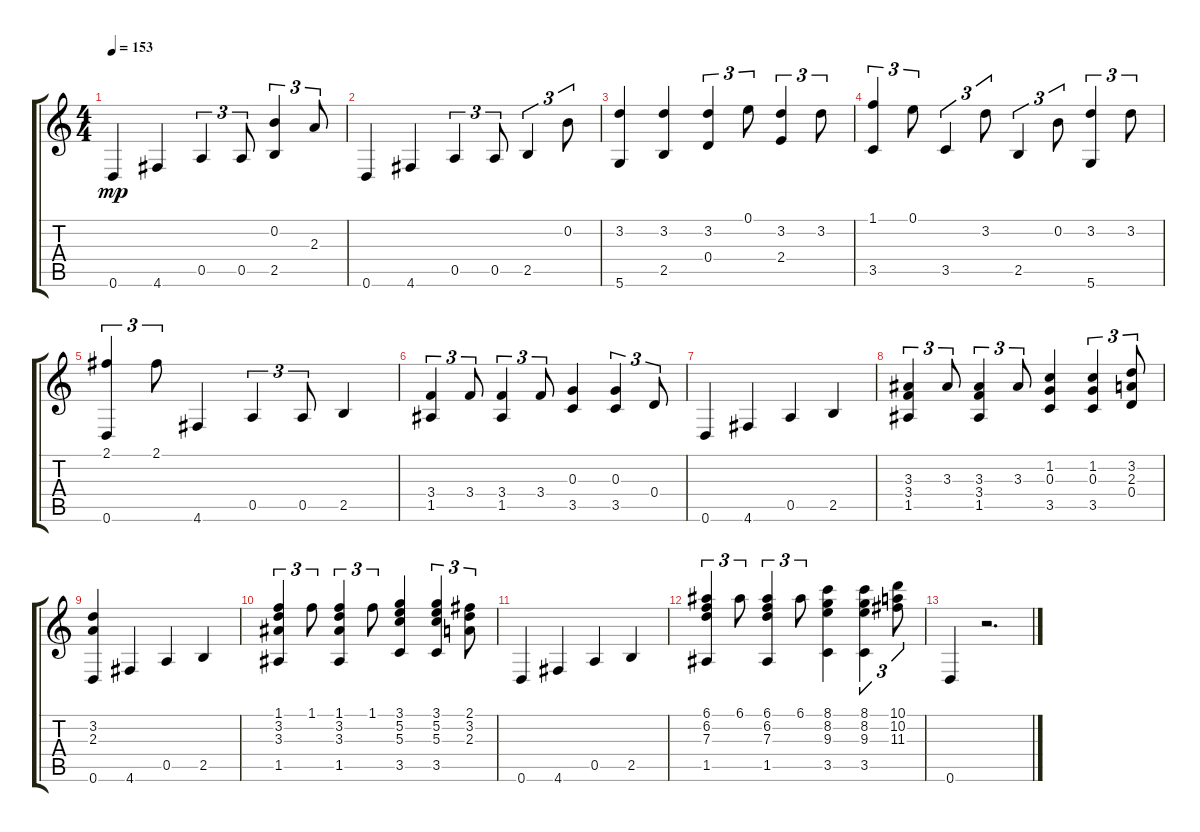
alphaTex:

\track "" {instrument electricguitarjazz}
\staff {score tabs}
\tuning (E4 B3 G3 D3 A2 D2) {hide}
\ts (4 4)
\tempo 153
\clef g2
\ks c
0.6.4{dy mp} 4.6.4 0.5.4{tu (3 2)} 0.5.8{tu (3 2)} (0.2 2.5).4{tu (3 2)} 2.3.8{tu (3 2)} |
0.6.4 4.6.4 0.5.4{tu (3 2)} 0.5.8{tu (3 2)} 2.5.4{tu (3 2)} 0.2.8{tu (3 2)} |
(3.2 5.6).4 (3.2 2.5).4 (3.2 0.4).4{tu (3 2)} 0.1.8{tu (3 2)} (3.2 2.4).4{tu (3 2)} 3.2.8{tu (3 2)} |
(1.1 3.5).4{tu (3 2)} 0.1.8{tu (3 2)} 3.5.4{tu (3 2)} 3.2.8{tu (3 2)} 2.5.4{tu (3 2)} 0.2.8{tu (3 2)} (3.2 5.6).4{tu (3 2)} 3.2.8{tu (3 2)} |
(2.1 0.6).4{tu (3 2)} 2.1.8{tu (3 2)} 4.6.4 0.5.4{tu (3 2)} 0.5.8{tu (3 2)} 2.5.4 |
(3.4 1.5).4{tu (3 2)} 3.4.8{tu (3 2)} (3.4 1.5).4{tu (3 2)} 3.4.8{tu (3 2)} (0.3 3.5).4 (0.3 3.5).4{tu (3 2)} 0.4.8{tu (3 2)} |
0.6.4 4.6.4 0.5.4 2.5.4 |
(3.3 3.4 1.5).4{tu (3 2)} 3.3.8{tu (3 2)} (3.3 3.4 1.5).4{tu (3 2)} 3.3.8{tu (3 2)} (1.2 0.3 3.5).4 (1.2 0.3 3.5).4{tu (3 2)} (3.2 2.3 0.4).8{tu (3 2)} |
(3.2 2.3 0.6).4 4.6.4 0.5.4 2.5.4 |
(1.1 3.2 3.3 1.5).4{tu (3 2)} 1.1.8{tu (3 2)} (1.1 3.2 3.3 1.5).4{tu (3 2)} 1.1.8{tu (3 2)} (3.1 5.2 5.3 3.5).4 (3.1 5.2 5.3 3.5).4{tu (3 2)} (2.1 3.2 2.3).8{tu (3 2)} |
0.6.4 4.6.4 0.5.4 2.5.4 |
(6.1 6.2 7.3 1.5).4{tu (3 2)} 6.1.8{tu (3 2)} (6.1 6.2 7.3 1.5).4{tu (3 2)} 6.1.8{tu (3 2)} (8.1 8.2 9.3 3.5).4 (8.1 8.2 9.3 3.5).4{tu (3 2)} (10.1 10.2 11.3).8{tu (3 2)} |
0.6.4 r.2{d}
